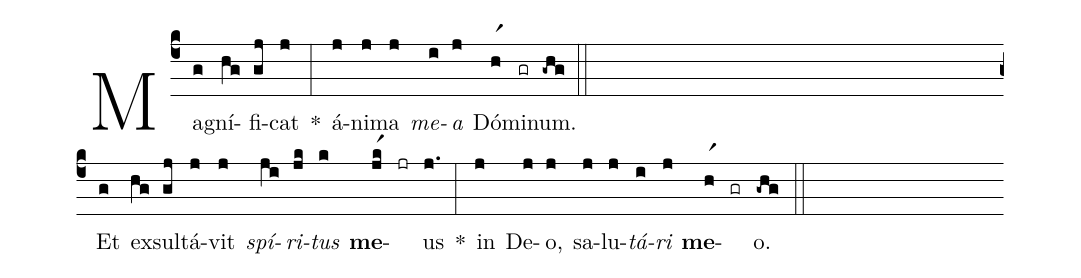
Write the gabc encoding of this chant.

%%
(c4)
Mag(g)ní(hg)fi(gj)cat(j) *(:)
á(j)ni(j)ma(j) <i>me</i>(i)<i>a</i>(j) Dó(hr1)mi(gr)num.(-ghg) (::Z)

Et(g) ex(hg)sul(gj)tá(j)vit(j) <i>spí</i>(ji)<i>ri</i>(jk)<i>tus</i>(k) <b>me</b>-(jkr1) (jr) us(j.) *(:)
in(j) De(j)o,(j) sa(j)lu(j)<i>tá</i>(i)<i>ri</i>(j) <b>me</b>-(hr1) (gr) o.(-ghg) (::)
